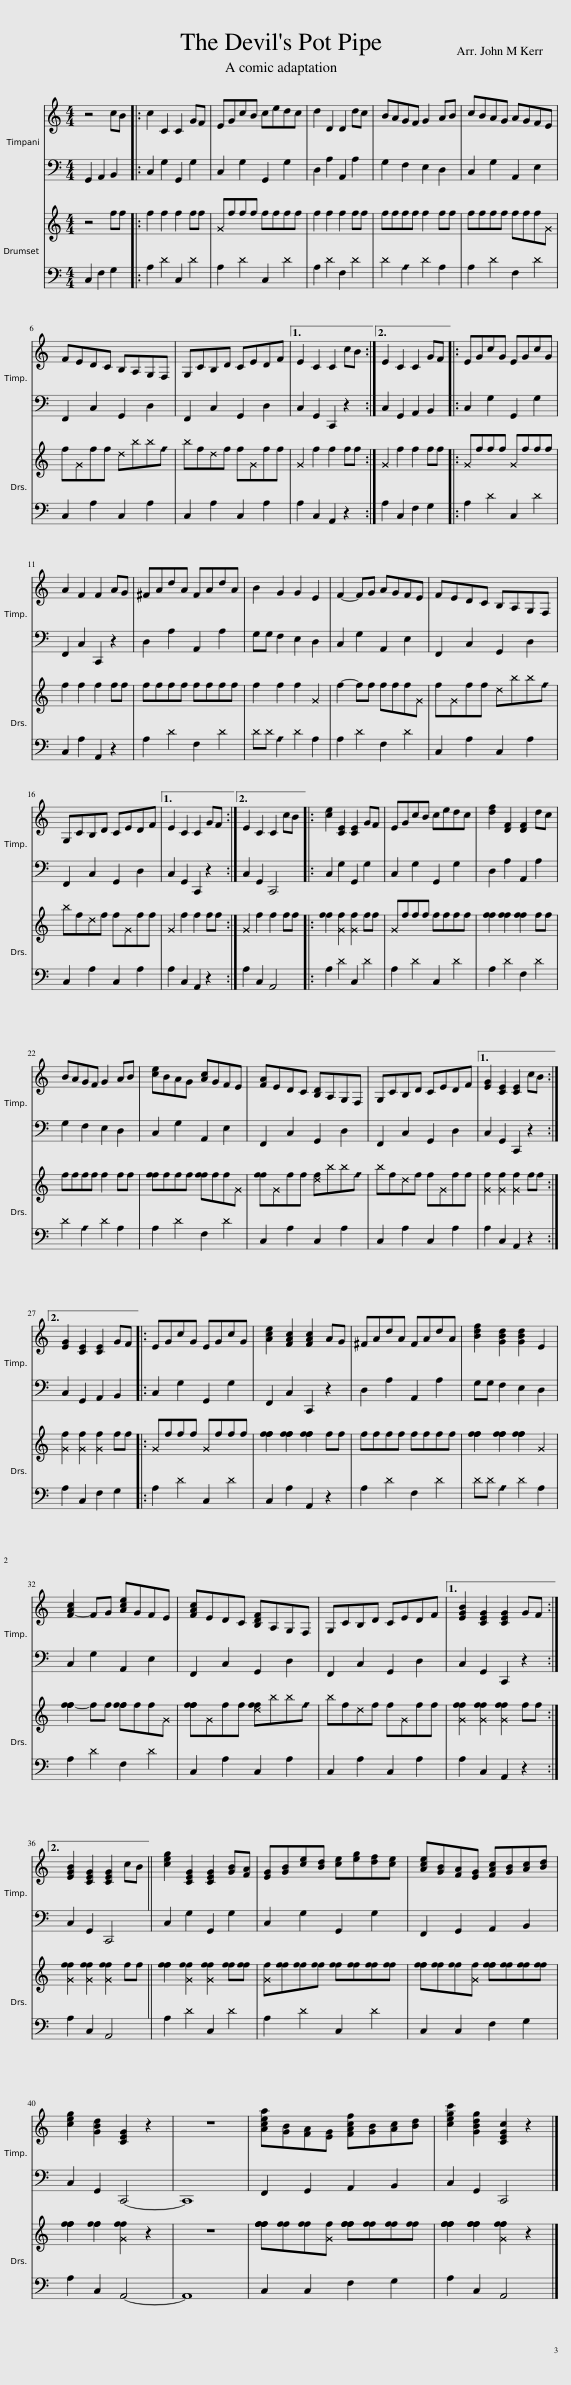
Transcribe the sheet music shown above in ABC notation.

X:1
%%score { 1 | 2 } { 3 | 4 }
L:1/8
M:4/4
I:linebreak $
K:C
V:1 treble
V:2 bass
V:3 treble map=perc
K:none
V:4 bass map="perc "
K:none
V:1
 z4 cB |: c2 C2 C2 GF | EGcB cedc | d2 D2 D2 dc | BAGF G2 AB | %5
 cBAG AGFE |$ FEDC B,A,G,F, | G,CB,D CEDF |1 E2 C2 C2 cB :|2 E2 C2 C2 GF |: %10
 EGcG EGcG |$ A2 F2 F2 AG | ^FAdA FAdA | B2 G2 G2 E2 | F2- FG AGFE | %15
 FEDC B,A,G,F, |$ G,CB,D CEDF |1 E2 C2 C2 GF :|2 E2 C2 C2 cB |: [ce]2 [CE]2 [CE]2 GF | %20
 EGcB cedc | [df]2 [DF]2 [DF]2 dc |$ BAGF G2 AB | [ce]BAG [Ac]GFE | [FA]EDC [B,D]A,G,F, | %25
 G,CB,D CEDF |1 [EG]2 [CE]2 [CE]2 cB :|2$ [EG]2 [CE]2 [CE]2 GF |: EGcG EGcG | [Ace]2 [FAc]2 [FAc]2 AG | %30
 ^FAdA FAdA | [Bdf]2 [GBd]2 [GBd]2 E2 |$ [F-Ac]2 FG [Ace]GFE | [FAc]EDC [B,DF]A,G,F, | G,CB,D CEDF |1 %35
 [EGB]2 [CEG]2 [CEG]2 GF :|2$ [EGB]2 [CEG]2 [CEG]2 cB!D.S.! || [ceg]2 [CEG]2 [CEG]2 [GB][FA] | [EG][GB][ce][Bd] [ce][eg][df][ce] | [Ace][GB][FA][EG] [FAc][GB][Ac][Bd] |$ %40
 [ceg]2 [GBd]2 [CEG]2 z2 | z8 | [Acea][GB][FA][EG] [FAcf][GB][Ac][Bd] | [cegc']2 [GBdg]2 [CEGc]2 z2 |] %44
V:2
 G,,2 A,,2 B,,2 |: C,2 G,2 G,,2 G,2 | C,2 G,2 G,,2 G,2 | D,2 A,2 A,,2 A,2 | G,2 F,2 E,2 D,2 | %5
 C,2 G,2 A,,2 E,2 |$ F,,2 C,2 G,,2 D,2 | F,,2 C,2 G,,2 D,2 |1 C,2 G,,2 C,,2 z2 :|2 C,2 G,,2 A,,2 B,,2 |: %10
 C,2 G,2 G,,2 G,2 |$ F,,2 C,2 C,,2 z2 | D,2 A,2 A,,2 A,2 | G,G, F,2 E,2 D,2 | C,2 G,2 A,,2 E,2 | %15
 F,,2 C,2 G,,2 D,2 |$ F,,2 C,2 G,,2 D,2 |1 C,2 G,,2 C,,2 z2 :|2 C,2 G,,2 C,,4 |: C,2 G,2 G,,2 G,2 | %20
 C,2 G,2 G,,2 G,2 | D,2 A,2 A,,2 A,2 |$ G,2 F,2 E,2 D,2 | C,2 G,2 A,,2 E,2 | F,,2 C,2 G,,2 D,2 | %25
 F,,2 C,2 G,,2 D,2 |1 C,2 G,,2 C,,2 z2 :|2$ C,2 G,,2 A,,2 B,,2 |: C,2 G,2 G,,2 G,2 | F,,2 C,2 C,,2 z2 | %30
 D,2 A,2 A,,2 A,2 | G,G, F,2 E,2 D,2 |$ C,2 G,2 A,,2 E,2 | F,,2 C,2 G,,2 D,2 | F,,2 C,2 G,,2 D,2 |1 %35
 C,2 G,,2 C,,2 z2 :|2$ C,2 G,,2 C,,4 || C,2 G,2 G,,2 G,2 | C,2 G,2 G,,2 G,2 | F,,2 G,,2 A,,2 B,,2 |$ %40
 C,2 G,,2 C,,4- | C,,8 | F,,2 G,,2 A,,2 B,,2 | C,2 G,,2 C,,4 |] %44
V:3
 z4 ff |: f2 f2 f2 ff | ^Gfff ffff | f2 f2 f2 ff | ffff f2 ff | %5
 ffff fff^G |$ f^Gff ^d^b^b_f | ^bf^df f^Gff |1 ^G2 f2 f2 ff :|2 ^G2 f2 f2 ff |: %10
 ^Gfff ^Gfff |$ f2 f2 f2 ff | ffff ffff | f2 f2 f2 ^G2 | f2- ff fff^G | %15
 f^Gff ^d^b^b_f |$ ^bf^df f^Gff |1 ^G2 f2 f2 ff :|2 ^G2 f2 f2 ff |: [ff]2 [^Gf]2 [^Gf]2 ff | %20
 ^Gfff ffff | [ff]2 [ff]2 [ff]2 ff |$ ffff f2 ff | [ff]fff [ff]ff^G | [ff]^Gff [^df]^b^b_f | %25
 ^bf^df f^Gff |1 [^Gf]2 [^Gf]2 [^Gf]2 ff :|2$ [^Gf]2 [^Gf]2 [^Gf]2 ff |: ^Gfff ^Gfff | [fff]2 [fff]2 [fff]2 ff | %30
 ffff ffff | [fff]2 [fff]2 [fff]2 ^G2 |$ [f-ff]2 ff [fff]ff^G | [fff]^Gff [^dff]^b^b_f | ^bf^df f^Gff |1 %35
 [^Gff]2 [^Gff]2 [^Gff]2 ff :|2$ [^Gff]2 [^Gff]2 [^Gff]2 ff || [fff]2 [^Gff]2 [^Gff]2 [ff][ff] | [^Gf][ff][ff][ff] [ff][ff][ff][ff] | [fff][ff][ff][^Gf] [fff][ff][ff][ff] |$ %40
 [fff]2 [fff]2 [^Gff]2 z2 | z8 | [ffff][ff][ff][^Gf] [ffff][ff][ff][ff] | [ffff]2 [ffff]2 [^Gfff]2 z2 |] %44
V:4
 C,2 F,2 G,2 |: A,2 ^D2 C,2 ^D2 | A,2 ^D2 C,2 ^D2 | A,2 ^D2 F,2 ^D2 | ^D2 _A,2 ^D2 A,2 | %5
 A,2 ^D2 F,2 ^D2 |$ C,2 A,2 C,2 A,2 | C,2 A,2 C,2 A,2 |1 A,2 C,2 A,,2 z2 :|2 A,2 C,2 F,2 G,2 |: %10
 A,2 ^D2 C,2 ^D2 |$ C,2 A,2 A,,2 z2 | A,2 ^D2 F,2 ^D2 | ^D^D _A,2 ^D2 A,2 | A,2 ^D2 F,2 ^D2 | %15
 C,2 A,2 C,2 A,2 |$ C,2 A,2 C,2 A,2 |1 A,2 C,2 A,,2 z2 :|2 A,2 C,2 A,,4 |: A,2 ^D2 C,2 ^D2 | %20
 A,2 ^D2 C,2 ^D2 | A,2 ^D2 F,2 ^D2 |$ ^D2 _A,2 ^D2 A,2 | A,2 ^D2 F,2 ^D2 | C,2 A,2 C,2 A,2 | %25
 C,2 A,2 C,2 A,2 |1 A,2 C,2 A,,2 z2 :|2$ A,2 C,2 F,2 G,2 |: A,2 ^D2 C,2 ^D2 | C,2 A,2 A,,2 z2 | %30
 A,2 ^D2 F,2 ^D2 | ^D^D _A,2 ^D2 A,2 |$ A,2 ^D2 F,2 ^D2 | C,2 A,2 C,2 A,2 | C,2 A,2 C,2 A,2 |1 %35
 A,2 C,2 A,,2 z2 :|2$ A,2 C,2 A,,4 || A,2 ^D2 C,2 ^D2 | A,2 ^D2 C,2 ^D2 | C,2 C,2 F,2 G,2 |$ %40
 A,2 C,2 A,,4- | A,,8 | C,2 C,2 F,2 G,2 | A,2 C,2 A,,4 |] %44
